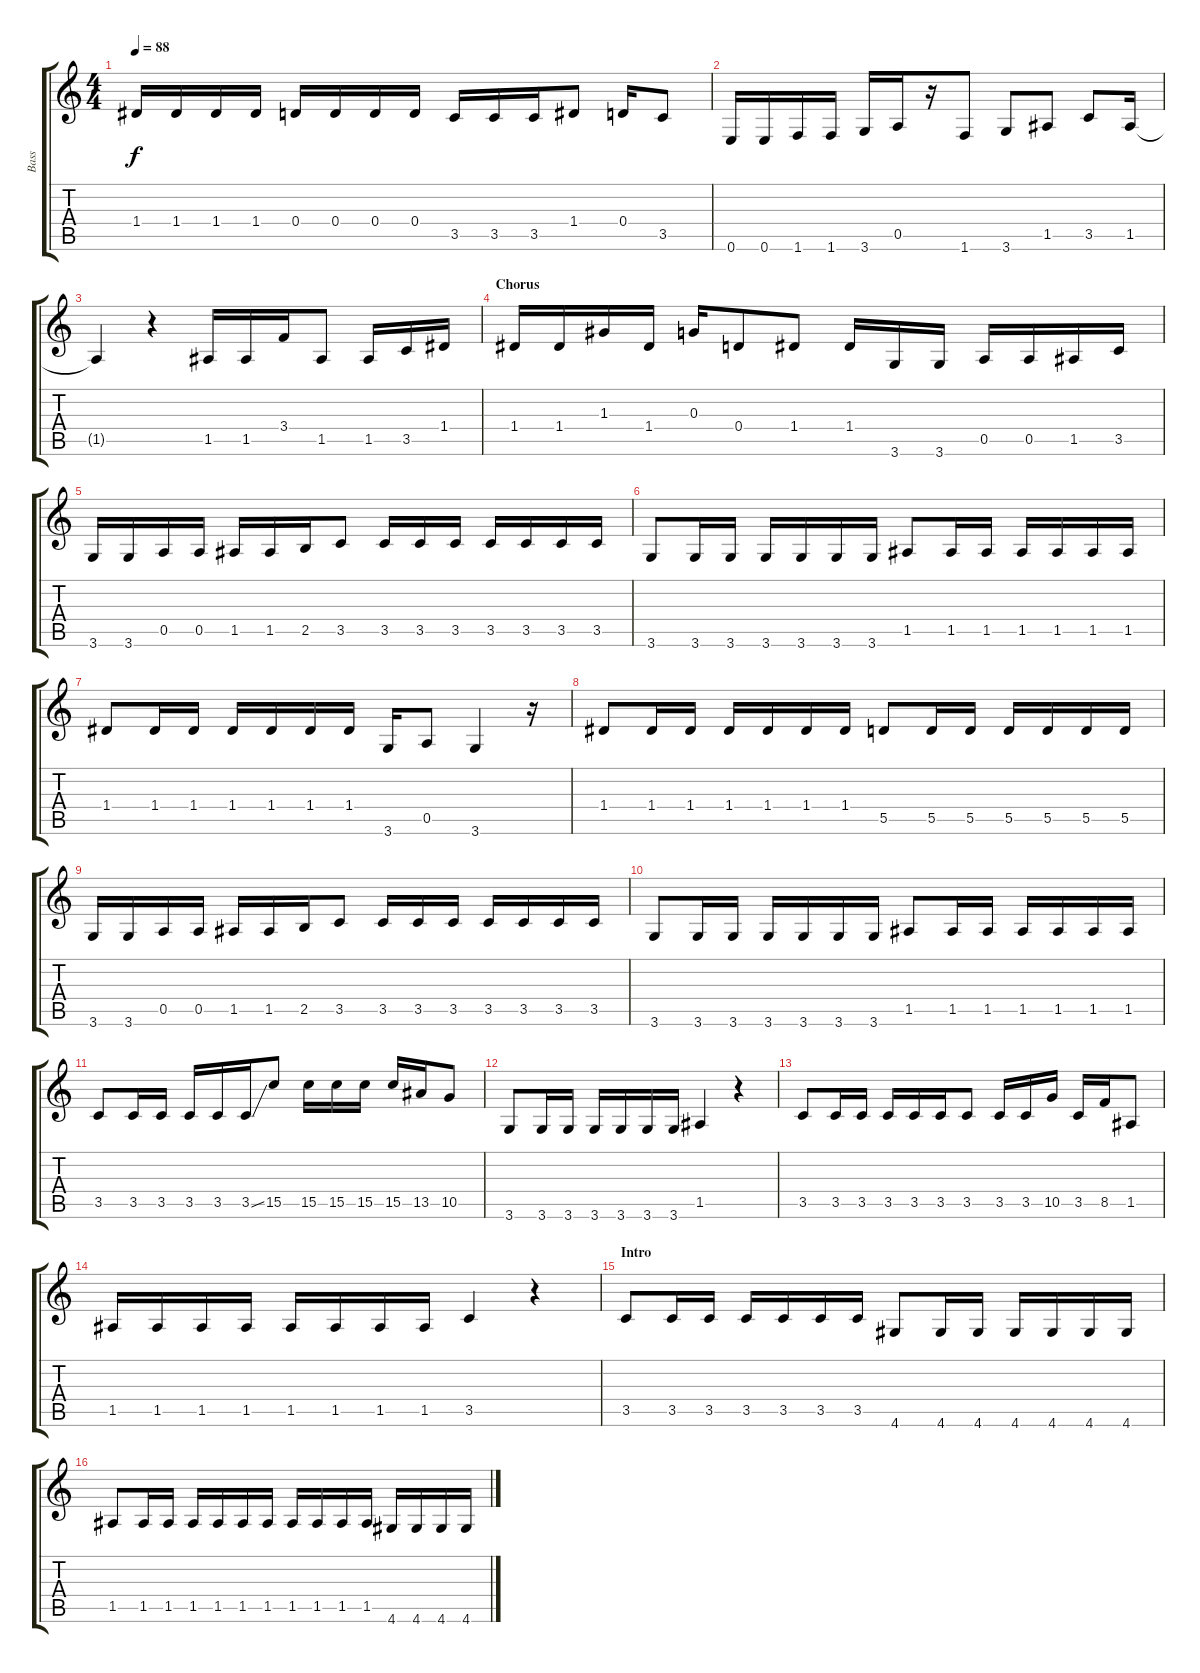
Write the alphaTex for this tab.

\track ("Bass" "Bass") {instrument electricbasspick}
\staff {score tabs}
\tuning (E4 B3 G3 D3 A2 E2) {hide}
\ts (4 4)
\section ("" "")
\tempo 88
\clef g2
\ks c
1.4.16{dy f} 1.4.16 1.4.16 1.4.16 0.4.16 0.4.16 0.4.16 0.4.16 3.5.16 3.5.16 3.5.16 1.4.8 0.4.16 3.5.8 |
0.6.16 0.6.16 1.6.16 1.6.16 3.6.16 0.5.16 r.16 1.6.8 3.6.8 1.5.8 3.5.8 1.5.16 |
1.5{t}.4 r.4 1.5.16 1.5.16 3.4.16 1.5.8 1.5.16 3.5.16 1.4.16 |
\section ("" "Chorus")
1.4.16 1.4.16 1.3.16 1.4.16 0.3.16 0.4.8 1.4.8 1.4.16 3.6.16 3.6.16 0.5.16 0.5.16 1.5.16 3.5.16 |
3.6.16 3.6.16 0.5.16 0.5.16 1.5.16 1.5.16 2.5.16 3.5.8 3.5.16 3.5.16 3.5.16 3.5.16 3.5.16 3.5.16 3.5.16 |
3.6.8 3.6.16 3.6.16 3.6.16 3.6.16 3.6.16 3.6.16 1.5.8 1.5.16 1.5.16 1.5.16 1.5.16 1.5.16 1.5.16 |
1.4.8 1.4.16 1.4.16 1.4.16 1.4.16 1.4.16 1.4.16 3.6.16 0.5.8 3.6.4 r.16 |
1.4.8 1.4.16 1.4.16 1.4.16 1.4.16 1.4.16 1.4.16 5.5.8 5.5.16 5.5.16 5.5.16 5.5.16 5.5.16 5.5.16 |
3.6.16 3.6.16 0.5.16 0.5.16 1.5.16 1.5.16 2.5.16 3.5.8 3.5.16 3.5.16 3.5.16 3.5.16 3.5.16 3.5.16 3.5.16 |
3.6.8 3.6.16 3.6.16 3.6.16 3.6.16 3.6.16 3.6.16 1.5.8 1.5.16 1.5.16 1.5.16 1.5.16 1.5.16 1.5.16 |
3.5.8 3.5.16 3.5.16 3.5.16 3.5.16 3.5{ss}.16 15.5.8 15.5.16 15.5.16 15.5.16 15.5.16 13.5.16 10.5.8 |
3.6.8 3.6.16 3.6.16 3.6.16 3.6.16 3.6.16 3.6.16 1.5.4 r.4 |
3.5.8 3.5.16 3.5.16 3.5.16 3.5.16 3.5.16 3.5.8 3.5.16 3.5.16 10.5.16 3.5.16 8.5.16 1.5.8 |
1.5.16 1.5.16 1.5.16 1.5.16 1.5.16 1.5.16 1.5.16 1.5.16 3.5.4 r.4 |
\section ("" "Intro")
3.5.8 3.5.16 3.5.16 3.5.16 3.5.16 3.5.16 3.5.16 4.6.8 4.6.16 4.6.16 4.6.16 4.6.16 4.6.16 4.6.16 |
1.5.8 1.5.16 1.5.16 1.5.16 1.5.16 1.5.16 1.5.16 1.5.16 1.5.16 1.5.16 1.5.16 4.6.16 4.6.16 4.6.16 4.6.16
